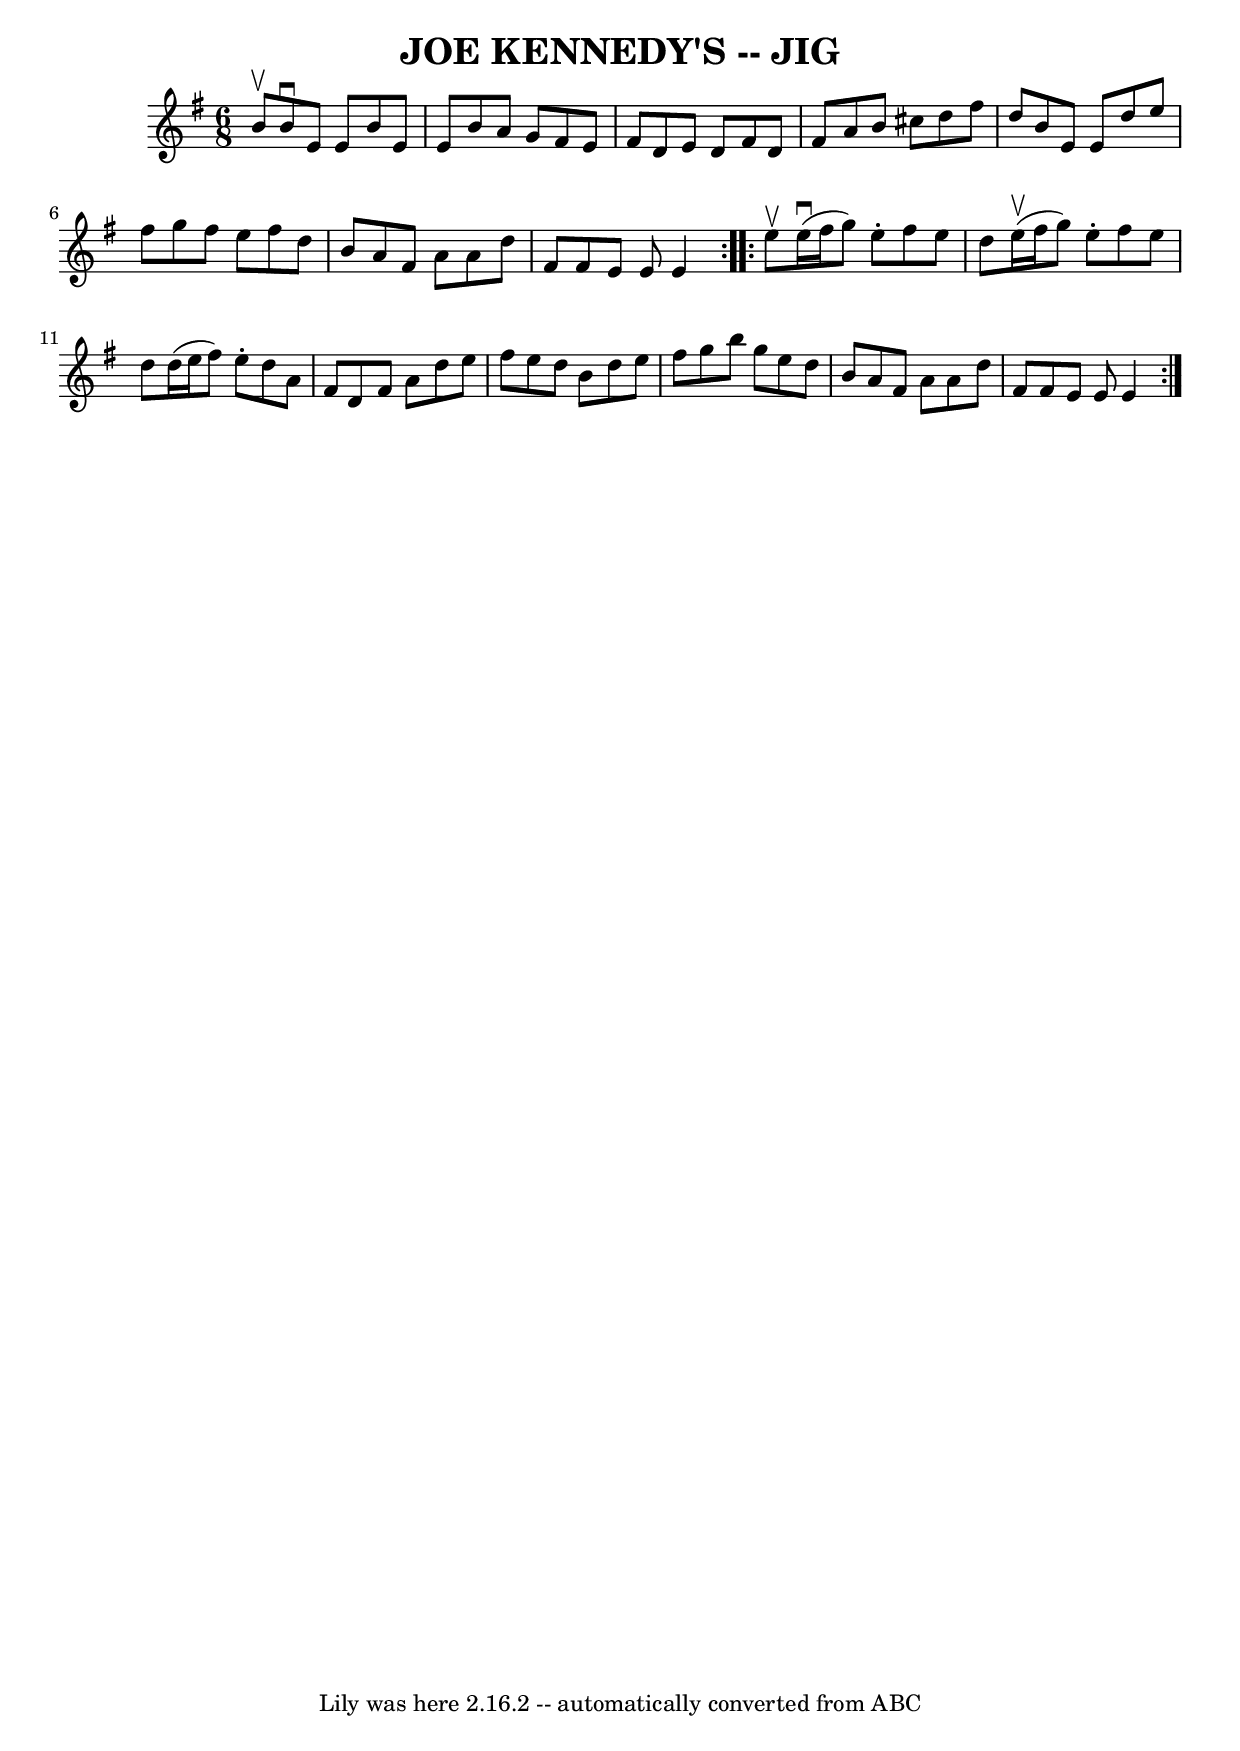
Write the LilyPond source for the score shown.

\version "2.16.2"
\include "Mammoth.ily"
\header {
  %% book = "Ryan's Mammoth Collection of Fiddle Tunes"
  crossRefNumber = "1"
  footnotes = ""
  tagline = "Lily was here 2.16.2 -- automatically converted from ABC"
  title = "JOE KENNEDY'S -- JIG"

}
voicedefault =  {



  \repeat volta 2 {

    \time 6/8 
    \key e \minor b'8^\upbow       |
    b'8^\downbow e'8    
    e'8 b'8 e'8 e'8    |
    b'8 a'8 g'8 fis'8 e'8    
    fis'8    |
    d'8 e'8 d'8 fis'8 d'8 fis'8    |
    
    a'8 b'8 cis''8 d''8 fis''8 d''8        |
    b'8 e'8    
    e'8 d''8 e''8 fis''8    |
    g''8 fis''8 e''8 fis''8    
    d''8 b'8    |
    a'8 fis'8 a'8 a'8 d''8 fis'8    
    |
    fis'8 e'8 e'8 e'4    
  }     
  \repeat volta 2 {
    e''8^\upbow 
    |
    e''16 (^\downbow fis''16 g''8) e''8 -. fis''8    
    e''8 d''8    |
    e''16 (^\upbow fis''16 g''8) e''8 -.   
    fis''8 e''8 d''8    |
    d''16 (e''16 fis''8) e''8 -.   
    d''8 a'8 fis'8    |
    d'8 fis'8 a'8 d''8 e''8    
    fis''8        |
    e''8 d''8 b'8 d''8 e''8 fis''8    
    |
    g''8 b''8 g''8 e''8 d''8 b'8    |
    a'8    
    fis'8 a'8 a'8 d''8 fis'8    |
    fis'8 e'8 e'8 e'4   
    
  }   

}

\score{
  <<

    \context Staff="default"
    {
      \voicedefault 
      
    }

  >>
  \layout {
    
  }
  \midi {
  }

}
